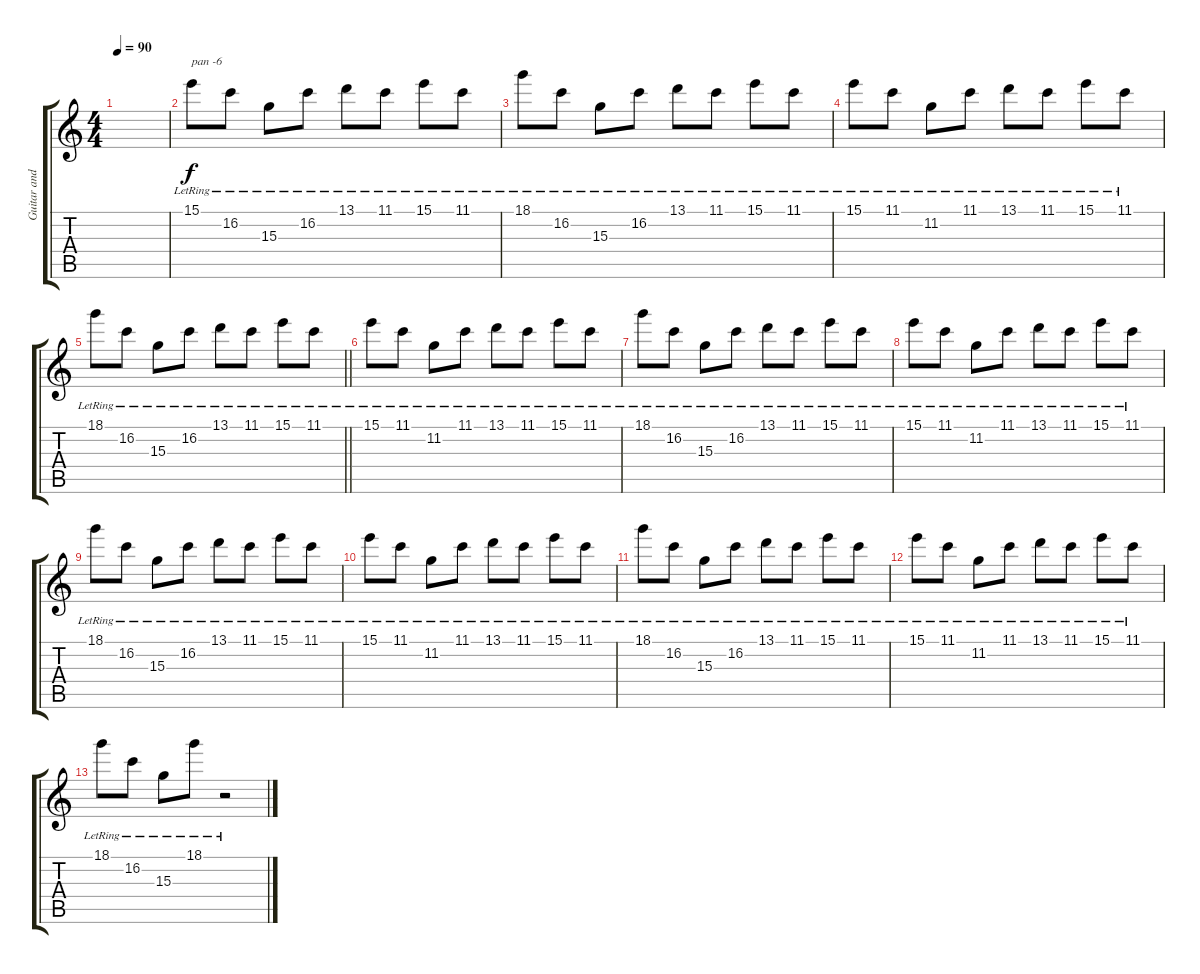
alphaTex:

\track ("Guitar and Effects" "Guitar and") {instrument electricguitarclean}
\staff {score tabs}
\tuning (Db4 Ab3 E3 B2 Gb2 B1) {hide}
\ts (4 4)
\tempo 90
\clef g2
\ks c
|
15.1{lr}.8{txt "pan -6" volume 16 balance 2 instrument electricguitarclean} 16.2{lr}.8 15.3{lr}.8 16.2{lr}.8 13.1{lr}.8 11.1{lr}.8 15.1{lr}.8 11.1{lr}.8 |
18.1{lr}.8 16.2{lr}.8 15.3{lr}.8 16.2{lr}.8 13.1{lr}.8 11.1{lr}.8 15.1{lr}.8 11.1{lr}.8 |
15.1{lr}.8 11.1{lr}.8 11.2{lr}.8 11.1{lr}.8 13.1{lr}.8 11.1{lr}.8 15.1{lr}.8 11.1{lr}.8 |
\barLineRight lightlight
18.1{lr}.8 16.2{lr}.8 15.3{lr}.8 16.2{lr}.8 13.1{lr}.8 11.1{lr}.8 15.1{lr}.8 11.1{lr}.8 |
15.1{lr}.8 11.1{lr}.8 11.2{lr}.8 11.1{lr}.8 13.1{lr}.8 11.1{lr}.8 15.1{lr}.8 11.1{lr}.8 |
18.1{lr}.8 16.2{lr}.8 15.3{lr}.8 16.2{lr}.8 13.1{lr}.8 11.1{lr}.8 15.1{lr}.8 11.1{lr}.8 |
15.1{lr}.8 11.1{lr}.8 11.2{lr}.8 11.1{lr}.8 13.1{lr}.8 11.1{lr}.8 15.1{lr}.8 11.1{lr}.8 |
18.1{lr}.8 16.2{lr}.8 15.3{lr}.8 16.2{lr}.8 13.1{lr}.8 11.1{lr}.8 15.1{lr}.8 11.1{lr}.8 |
15.1{lr}.8 11.1{lr}.8 11.2{lr}.8 11.1{lr}.8 13.1{lr}.8 11.1{lr}.8 15.1{lr}.8 11.1{lr}.8 |
18.1{lr}.8 16.2{lr}.8 15.3{lr}.8 16.2{lr}.8 13.1{lr}.8 11.1{lr}.8 15.1{lr}.8 11.1{lr}.8 |
15.1{lr}.8 11.1{lr}.8 11.2{lr}.8 11.1{lr}.8 13.1{lr}.8 11.1{lr}.8 15.1{lr}.8 11.1{lr}.8 |
18.1{lr}.8 16.2{lr}.8 15.3{lr}.8 18.1{lr}.8 r.2
